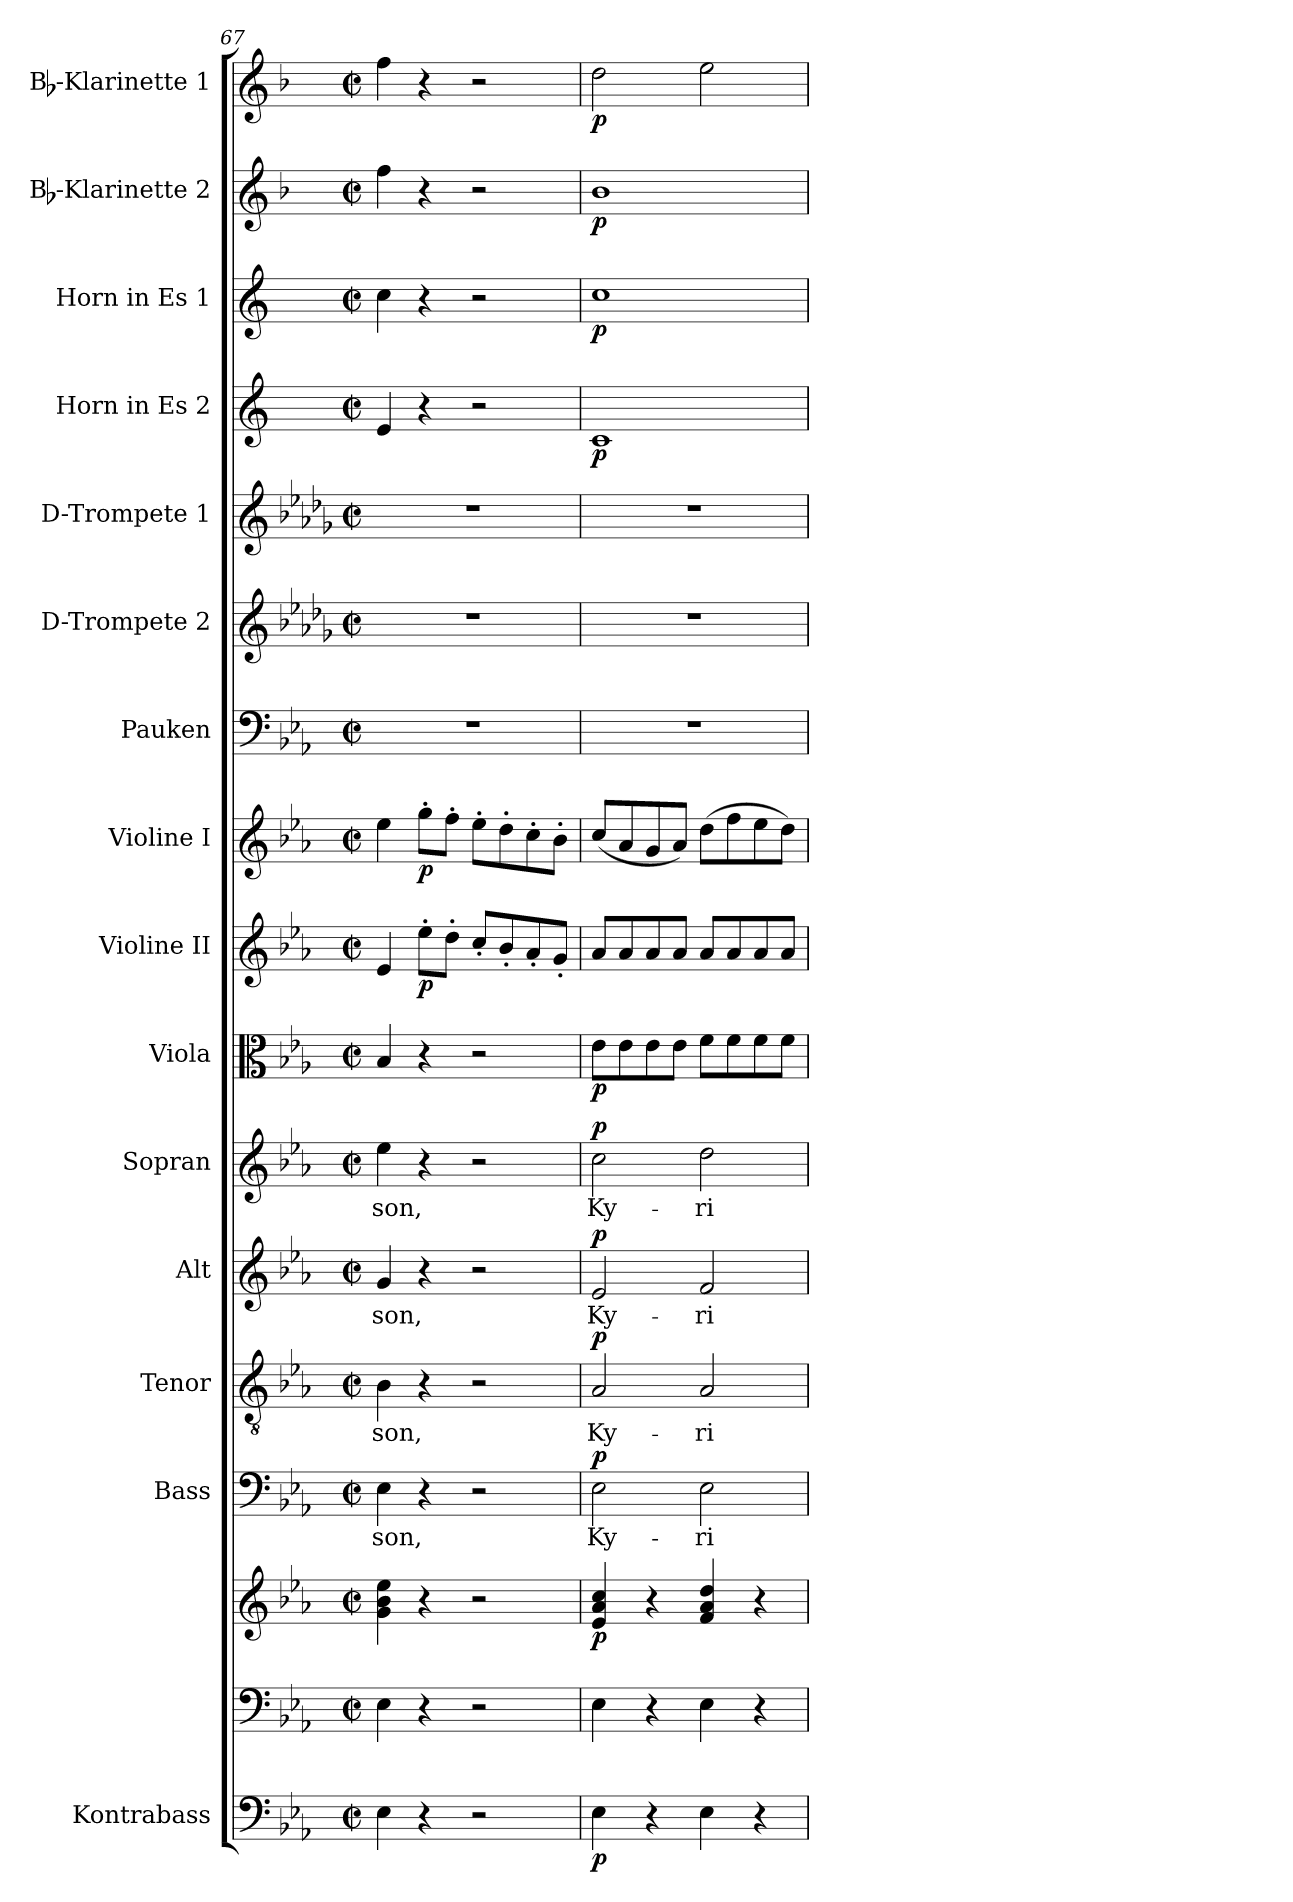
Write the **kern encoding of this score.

**kern	**dynam	**kern	**kern	**dynam	**kern	**text	**dynam	**kern	**text	**dynam	**kern	**text	**dynam	**kern	**text	**dynam	**kern	**dynam	**kern	**dynam	**kern	**dynam	**kern	**kern	**kern	**kern	**dynam	**kern	**dynam	**kern	**dynam	**kern	**dynam
*part16	*part16	*part15	*part15	*part15	*part14	*part14	*part14	*part13	*part13	*part13	*part12	*part12	*part12	*part11	*part11	*part11	*part10	*part10	*part9	*part9	*part8	*part8	*part7	*part6	*part5	*part4	*part4	*part3	*part3	*part2	*part2	*part1	*part1
*staff17	*staff17	*staff16	*staff15	*staff15/16	*staff14	*staff14	*staff14	*staff13	*staff13	*staff13	*staff12	*staff12	*staff12	*staff11	*staff11	*staff11	*staff10	*staff10	*staff9	*staff9	*staff8	*staff8	*staff7	*staff6	*staff5	*staff4	*staff4	*staff3	*staff3	*staff2	*staff2	*staff1	*staff1
*I"Kontrabass	*	*	*	*	*I"Bass	*	*	*I"Tenor	*	*	*I"Alt	*	*	*I"Sopran	*	*	*I"Viola	*	*I"Violine II	*	*I"Violine I	*	*I"Pauken	*I"D-Trompete 2	*I"D-Trompete 1	*I"Horn in Es 2	*	*I"Horn in Es 1	*	*I"Bb-Klarinette 2	*	*I"Bb-Klarinette 1	*
*I'Kb.	*	*	*	*	*I'B.	*	*	*I'T.	*	*	*I'A.	*	*	*I'S.	*	*	*I'Vla.	*	*I'Vl. II	*	*I'Vl. I	*	*I'Pk.	*I'D Trp. 2	*I'D Trp. 1	*	*	*	*	*I'Bb Kl. 2	*	*I'Bb Kl. 1	*
*clefF4	*	*clefF4	*clefG2	*	*clefF4	*	*	*clefGv2	*	*	*clefG2	*	*	*clefG2	*	*	*clefC3	*	*clefG2	*	*clefG2	*	*clefF4	*clefG2	*clefG2	*clefG2	*	*clefG2	*	*clefG2	*	*clefG2	*
*ITrd7c12	*	*	*	*	*	*	*	*	*	*	*	*	*	*	*	*	*	*	*	*	*	*	*	*ITrd-1c-2	*ITrd-1c-2	*ITrd5c9	*	*ITrd5c9	*	*ITrd1c2	*	*ITrd1c2	*
*k[b-e-a-]	*	*k[b-e-a-]	*k[b-e-a-]	*	*k[b-e-a-]	*	*	*k[b-e-a-]	*	*	*k[b-e-a-]	*	*	*k[b-e-a-]	*	*	*k[b-e-a-]	*	*k[b-e-a-]	*	*k[b-e-a-]	*	*k[b-e-a-]	*k[b-e-a-]	*k[b-e-a-]	*k[b-e-a-]	*	*k[b-e-a-]	*	*k[b-e-a-]	*	*k[b-e-a-]	*
*E-:	*	*E-:	*E-:	*	*E-:	*	*	*E-:	*	*	*E-:	*	*	*E-:	*	*	*E-:	*	*E-:	*	*E-:	*	*E-:	*E-:	*E-:	*E-:	*	*E-:	*	*E-:	*	*E-:	*
*M2/2	*	*M2/2	*M2/2	*	*M2/2	*	*	*M2/2	*	*	*M2/2	*	*	*M2/2	*	*	*M2/2	*	*M2/2	*	*M2/2	*	*M2/2	*M2/2	*M2/2	*M2/2	*	*M2/2	*	*M2/2	*	*M2/2	*
*met(c|)	*	*met(c|)	*met(c|)	*	*met(c|)	*	*	*met(c|)	*	*	*met(c|)	*	*	*met(c|)	*	*	*met(c|)	*	*met(c|)	*	*met(c|)	*	*met(c|)	*met(c|)	*met(c|)	*met(c|)	*	*met(c|)	*	*met(c|)	*	*met(c|)	*
=67	=67	=67	=67	=67	=67	=67	=67	=67	=67	=67	=67	=67	=67	=67	=67	=67	=67	=67	=67	=67	=67	=67	=67	=67	=67	=67	=67	=67	=67	=67	=67	=67	=67
!	!	!	!	!	!	!LO:LY:b	!	!	!LO:LY:b	!	!	!LO:LY:b	!	!	!LO:LY:b	!	!	!	!	!	!	!	!	!	!	!	!	!	!	!	!	!	!
4EE-\	.	4E-\	4g\ 4b-\ 4ee-\	.	4E-\	-son,	.	4B-\	-son,	.	4g/	-son,	.	4ee-\	-son,	.	4B-/	.	4e-/	.	4ee-\	.	1r	1r	1r	4G/	.	4e-\	.	4ee-\	.	4ee-\	.
!	!	!	!	!	!	!	!	!	!	!	!	!	!	!	!	!	!	!	!	!LO:DY:b	!	!LO:DY:b	!	!	!	!	!	!	!	!	!	!	!
4r	.	4r	4r	.	4r	.	.	4r	.	.	4r	.	.	4r	.	.	4r	.	8ee-'>\L	p	8gg'>\L	p	.	.	.	4r	.	4r	.	4r	.	4r	.
.	.	.	.	.	.	.	.	.	.	.	.	.	.	.	.	.	.	.	8dd'>\J	.	8ff'>\J	.	.	.	.	.	.	.	.	.	.	.	.
2r	.	2r	2r	.	2r	.	.	2r	.	.	2r	.	.	2r	.	.	2r	.	8cc'</L	.	8ee-'>\L	.	.	.	.	2r	.	2r	.	2r	.	2r	.
.	.	.	.	.	.	.	.	.	.	.	.	.	.	.	.	.	.	.	8b-'</	.	8dd'>\	.	.	.	.	.	.	.	.	.	.	.	.
.	.	.	.	.	.	.	.	.	.	.	.	.	.	.	.	.	.	.	8a-'</	.	8cc'>\	.	.	.	.	.	.	.	.	.	.	.	.
.	.	.	.	.	.	.	.	.	.	.	.	.	.	.	.	.	.	.	8g'</J	.	8b-'>\J	.	.	.	.	.	.	.	.	.	.	.	.
=68	=68	=68	=68	=68	=68	=68	=68	=68	=68	=68	=68	=68	=68	=68	=68	=68	=68	=68	=68	=68	=68	=68	=68	=68	=68	=68	=68	=68	=68	=68	=68	=68	=68
!	!LO:DY:b	!	!	!LO:DY:b	!	!LO:LY:b	!LO:DY:a	!	!LO:LY:b	!LO:DY:a	!	!LO:LY:b	!LO:DY:a	!	!LO:LY:b	!LO:DY:a	!	!LO:DY:b	!	!	!	!	!	!	!	!	!LO:DY:b	!	!LO:DY:b	!	!LO:DY:b	!	!LO:DY:b
4EE-\	p	4E-\	4e-/ 4a-/ 4cc/	p	2E-\	Ky-	p	2A-/	Ky-	p	2e-/	Ky-	p	2cc\	Ky-	p	8e-\L	p	8a-/L	.	(<8cc/L	.	1r	1r	1r	1E-	p	1e-	p	1a-	p	2cc\	p
.	.	.	.	.	.	.	.	.	.	.	.	.	.	.	.	.	8e-\	.	8a-/	.	8a-/	.	.	.	.	.	.	.	.	.	.	.	.
4r	.	4r	4r	.	.	.	.	.	.	.	.	.	.	.	.	.	8e-\	.	8a-/	.	8g/	.	.	.	.	.	.	.	.	.	.	.	.
.	.	.	.	.	.	.	.	.	.	.	.	.	.	.	.	.	8e-\J	.	8a-/J	.	8a-/J)	.	.	.	.	.	.	.	.	.	.	.	.
!	!	!	!	!	!	!LO:LY:b	!	!	!LO:LY:b	!	!	!LO:LY:b	!	!	!LO:LY:b	!	!	!	!	!	!	!	!	!	!	!	!	!	!	!	!	!	!
4EE-\	.	4E-\	4f/ 4a-/ 4dd/	.	2E-\	-ri-	.	2A-/	-ri-	.	2f/	-ri-	.	2dd\	-ri-	.	8f\L	.	8a-/L	.	(>8dd\L	.	.	.	.	.	.	.	.	.	.	2dd\	.
.	.	.	.	.	.	.	.	.	.	.	.	.	.	.	.	.	8f\	.	8a-/	.	8ff\	.	.	.	.	.	.	.	.	.	.	.	.
4r	.	4r	4r	.	.	.	.	.	.	.	.	.	.	.	.	.	8f\	.	8a-/	.	8ee-\	.	.	.	.	.	.	.	.	.	.	.	.
.	.	.	.	.	.	.	.	.	.	.	.	.	.	.	.	.	8f\J	.	8a-/J	.	8dd\J)	.	.	.	.	.	.	.	.	.	.	.	.
=	=	=	=	=	=	=	=	=	=	=	=	=	=	=	=	=	=	=	=	=	=	=	=	=	=	=	=	=	=	=	=	=	=
*-	*-	*-	*-	*-	*-	*-	*-	*-	*-	*-	*-	*-	*-	*-	*-	*-	*-	*-	*-	*-	*-	*-	*-	*-	*-	*-	*-	*-	*-	*-	*-	*-	*-
